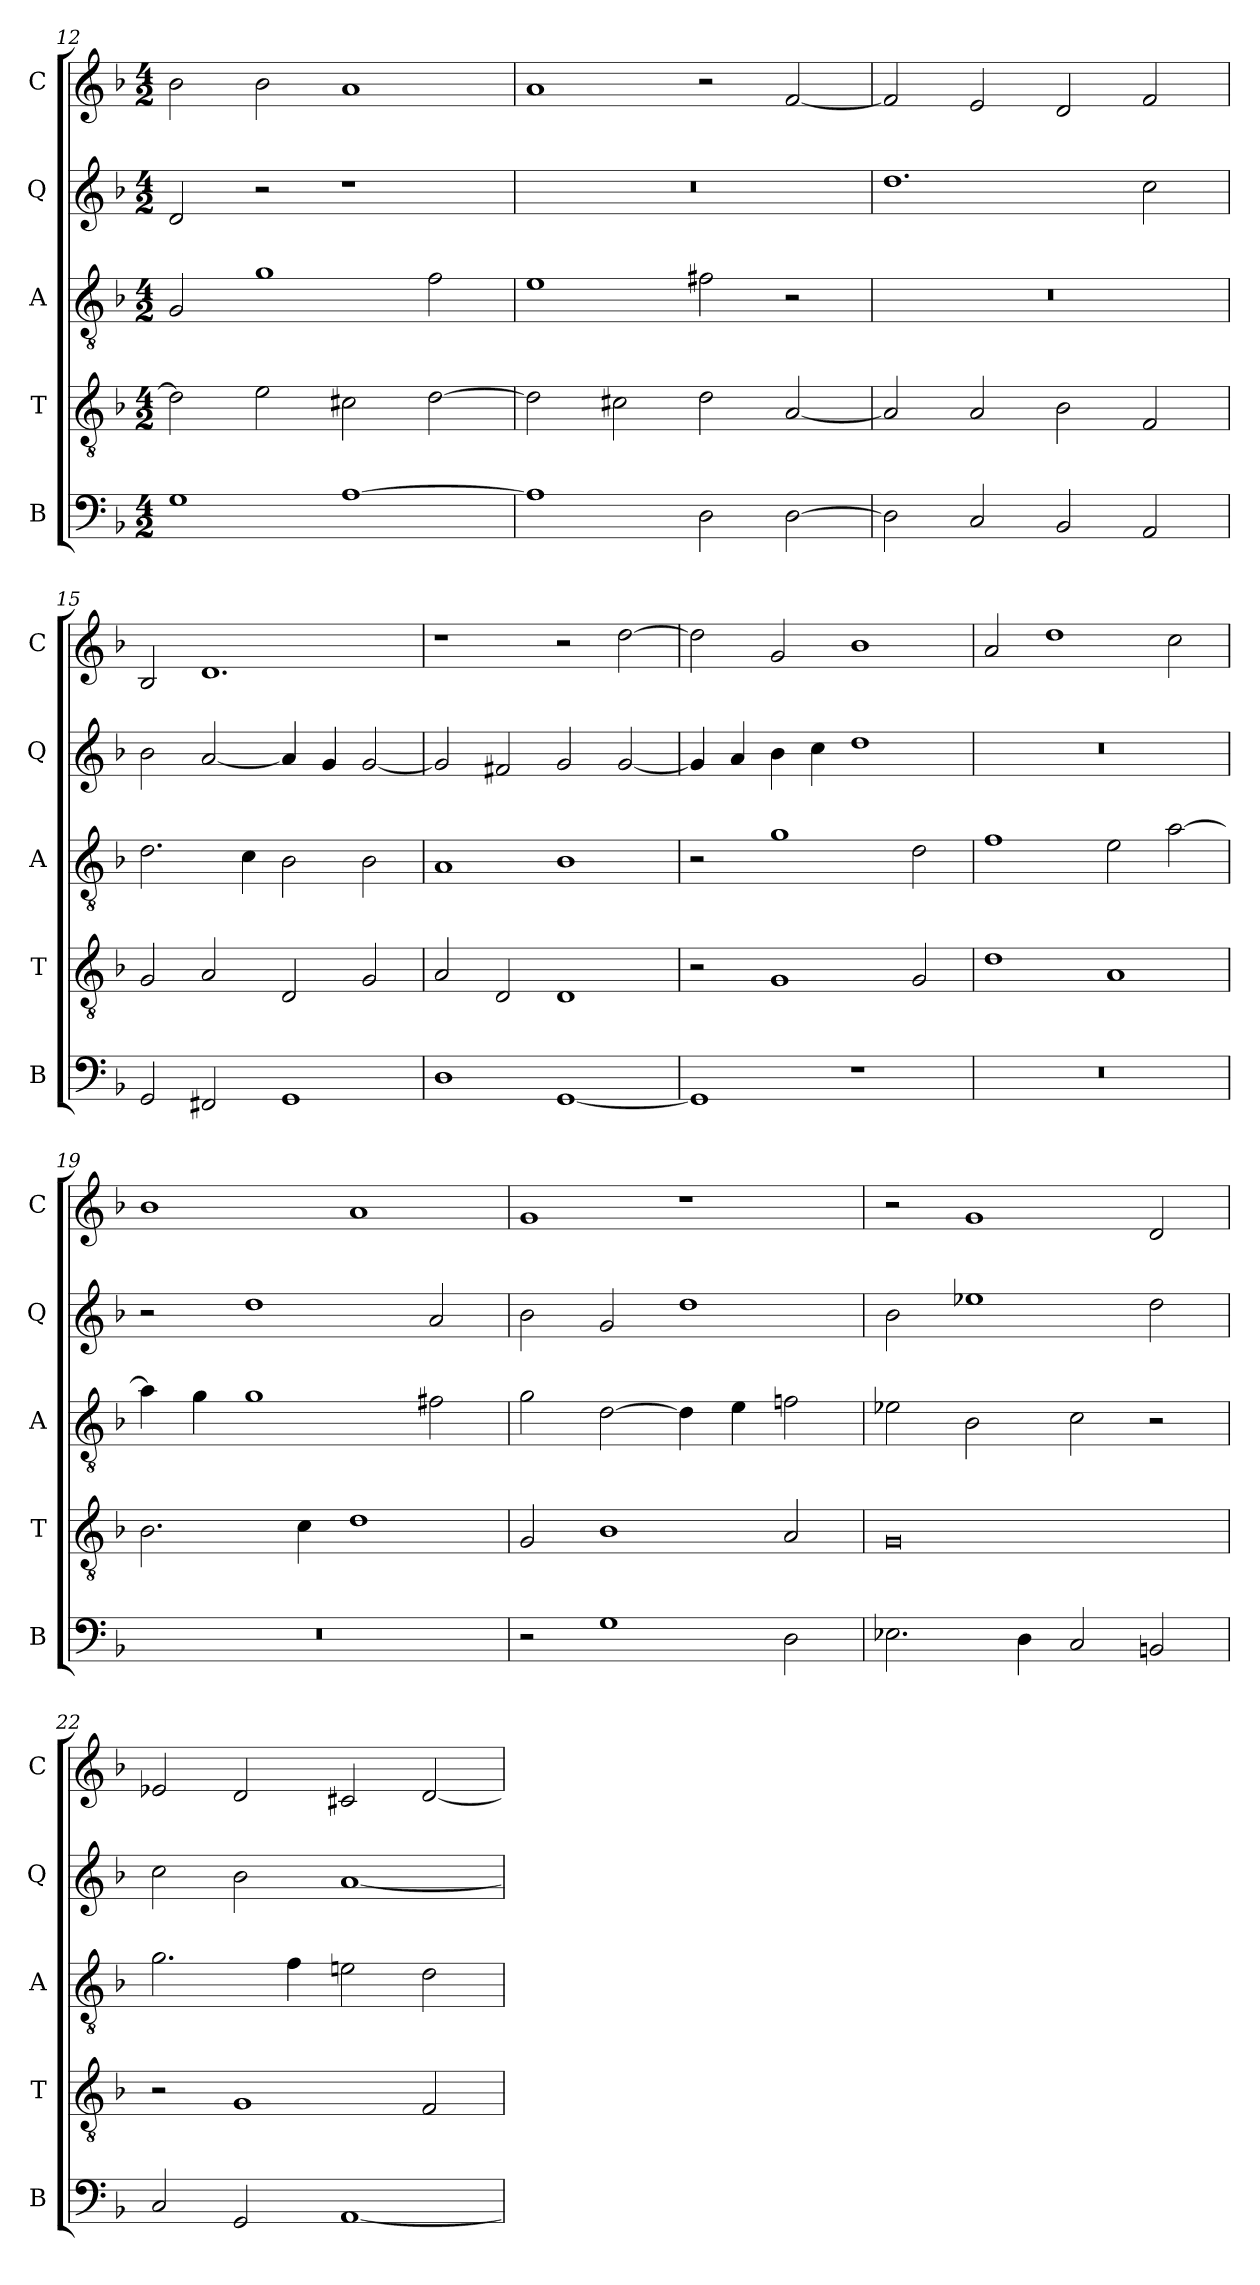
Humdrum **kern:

**kern	**kern	**kern	**kern	**kern
*part5	*part4	*part3	*part2	*part1
*staff5	*staff4	*staff3	*staff2	*staff1
*I"B	*I"T	*I"A	*I"Q	*I"C
*I'B	*I'T	*I'A	*I'Q	*I'C
!!LO:LB:g=z
*clefF4	*clefGv2	*clefGv2	*clefG2	*clefG2
*	*ITrd7c12	*ITrd7c12	*	*
*k[b-]	*k[b-]	*k[b-]	*k[b-]	*k[b-]
*F:	*F:	*F:	*F:	*F:
*M4/2	*M4/2	*M4/2	*M4/2	*M4/2
=12	=12	=12	=12	=12
1Gi	2Di\]	2GGi/	2di/	2b-i\
.	2Ei\	1Gi	2r	2b-i\
[>1Ai	2C#Xi\	.	1r	1ai
.	[>2Di\	2Fi\	.	.
=13	=13	=13	=13	=13
!	!	!	!LO:N:vis=1	!
1Ai]	2Di\]	1Ei	0r	1ai
.	2C#Xi\	.	.	.
2Di\	2Di\	2F#Xi\	.	2r
[>2Di\	[<2AAi/	2r	.	[<2fi/
=14	=14	=14	=14	=14
!	!	!LO:N:vis=1	!	!
2Di\]	2AAi/]	0r	1.ddi	2fi/]
2Ci/	2AAi/	.	.	2ei/
2BB-i/	2BB-i\	.	.	2di/
2AAi/	2FFi/	.	2cci\	2fi/
!!LO:PB:g=z
=15	=15	=15	=15	=15
2GGi/	2GGi/	2.Di\	2b-i\	2B-i/
2FF#Xi/	2AAi/	.	[<2ai/	1.di
.	.	4Ci\	.	.
1GGi	2DDi/	2BB-i\	4ai/]	.
.	.	.	4gi/	.
.	2GGi/	2BB-i\	[<2gi/	.
=16	=16	=16	=16	=16
1Di	2AAi/	1AAi	2gi/]	1r
.	2DDi/	.	2f#Xi/	.
[<1GGi	1DDi	1BB-i	2gi/	2r
.	.	.	[<2gi/	[>2ddi\
=17	=17	=17	=17	=17
1GGi]	2r	2r	4gi/]	2ddi\]
.	.	.	4ai/	.
.	1GGi	1Gi	4b-i\	2gi/
.	.	.	4cci\	.
1r	.	.	1ddi	1b-i
.	2GGi/	2Di\	.	.
!!LO:LB:g=z
=18	=18	=18	=18	=18
!LO:N:vis=1	!	!	!LO:N:vis=1	!
0r	1Di	1Fi	0r	2ai/
.	.	.	.	1ddi
.	1AAi	2Ei\	.	.
.	.	[>2Ai\	.	2cci\
=19	=19	=19	=19	=19
!LO:N:vis=1	!	!	!	!
0r	2.BB-i\	4Ai\]	2r	1b-i
.	.	4Gi\	.	.
.	.	1Gi	1ddi	.
.	4Ci\	.	.	.
.	1Di	.	.	1ai
.	.	2F#Xi\	2ai/	.
=20	=20	=20	=20	=20
2r	2GGi/	2Gi\	2b-i\	1gi
1Gi	1BB-i	[>2Di\	2gi/	.
.	.	4Di\]	1ddi	1r
.	.	4Ei\	.	.
2Di\	2AAi/	2Fni\	.	.
=21	=21	=21	=21	=21
2.E-Xi\	0GGi	2E-Xi\	2b-i\	2r
.	.	2BB-i\	1ee-Xi	1gi
4Di\	.	.	.	.
2Ci/	.	2Ci\	.	.
2BBni/	.	2r	2ddi\	2di/
!!LO:PB:g=z
=22	=22	=22	=22	=22
2Ci/	2r	2.Gi\	2cci\	2e-Xi/
2GGi/	1GGi	.	2b-i\	2di/
.	.	4Fi\	.	.
[<1AAi	.	2Eni\	[<1ai	2c#Xi/
.	2FFi/	2Di\	.	[<2di/
=	=	=	=	=
*-	*-	*-	*-	*-
